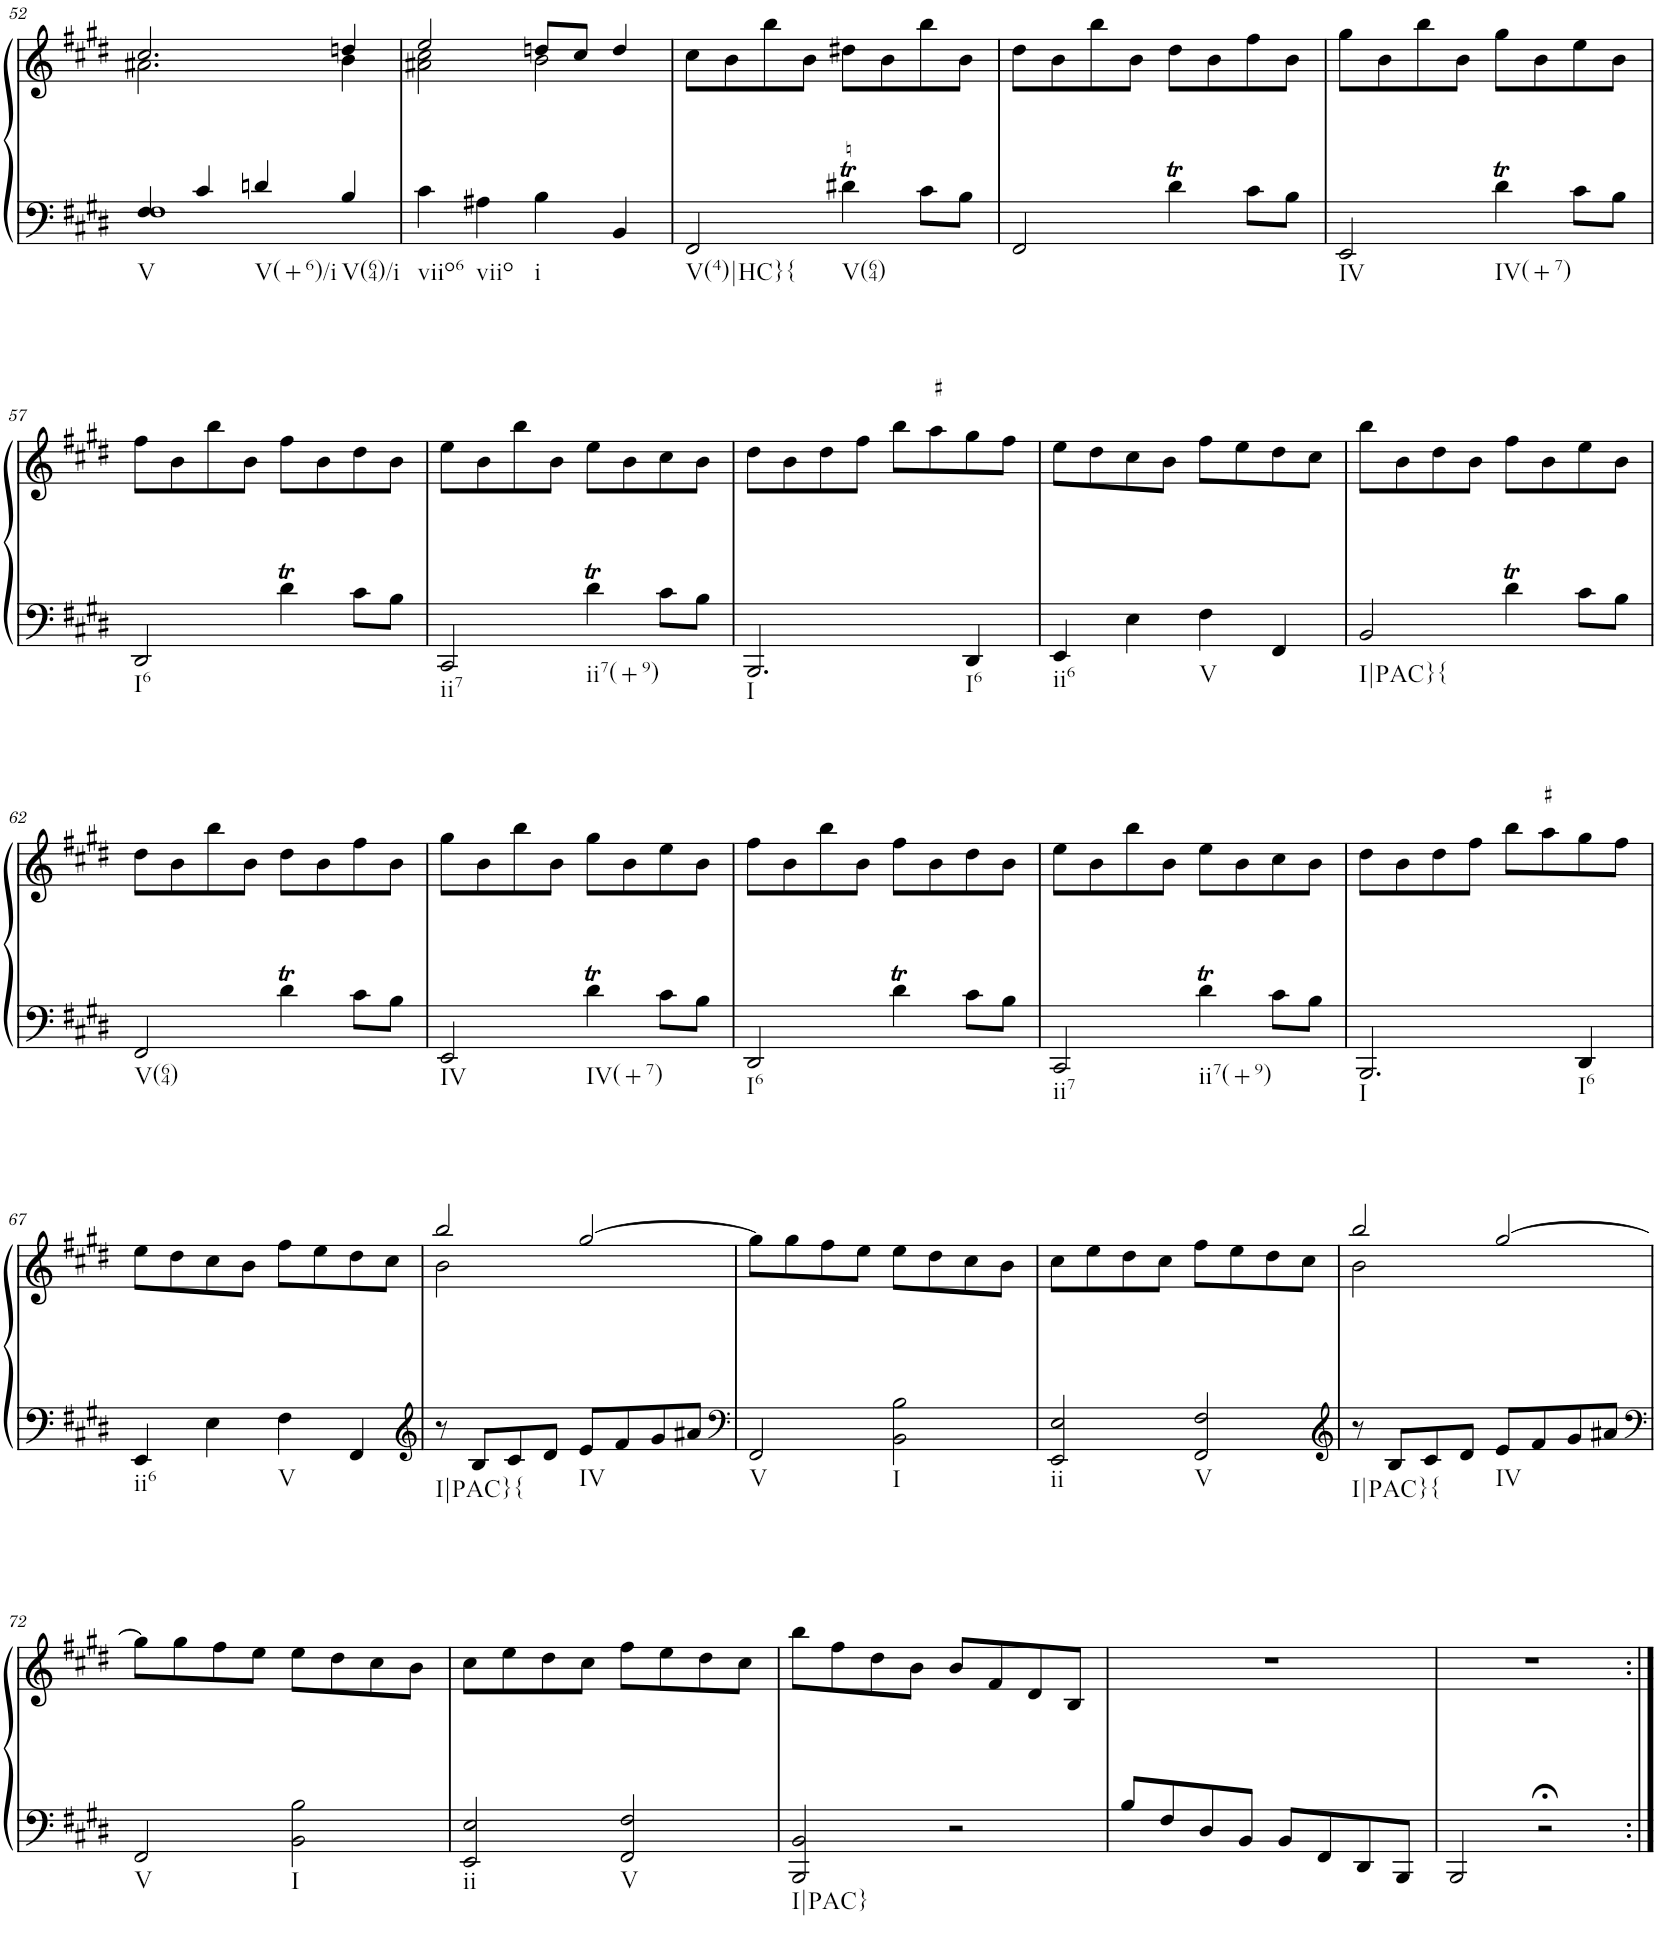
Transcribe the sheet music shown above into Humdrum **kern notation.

**kern	**kern
*part1	*part1
*staff2	*staff1
*I"Piano	*
*I'Pno.	*
!!LO:PB:g=z
*clefF4	*clefG2
*k[f#c#g#d#]	*k[f#c#g#d#]
*M2/2	*M2/2
*met(c|)	*met(c|)
=52	=52
*^	*^
!LO:TX:b:t=V	!	!	!
4F#/	1F#	2.cc#/	2.a#X\
4c#/	.	.	.
!LO:TX:b:t=V(+6)/i	!	!	!
4dn/	.	.	.
!LO:TX:b:t=V(64)/i	!	!	!
4B/	.	4ddn/	4b\
*v	*v	*	*
=53	=53	=53
!LO:TX:b:t=viio6	!	!
4c#\	2ee/	2a#X\ 2cc#\
!LO:TX:b:t=viio	!	!
4A#X\	.	.
!LO:TX:b:t=i	!	!
4B\	8ddn/L	2b\
.	8cc#/J	.
4BB/	4dd/	.
*	*v	*v
=54	=54
!LO:TX:b:t=V(4)|HC}{	!
2FF#/	8cc#\L
.	8b\
.	8bb\
.	8b\J
!LO:TX:b:t=V(64)	!
4d#Xt\	8dd#X\L
.	8b\
8c#\L	8bb\
8B\J	8b\J
=55	=55
2FF#/	8dd#\L
.	8b\
.	8bb\
.	8b\J
4d#t\	8dd#\L
.	8b\
8c#\L	8ff#\
8B\J	8b\J
=56	=56
!LO:TX:b:t=IV	!
2EE/	8gg#\L
.	8b\
.	8bb\
.	8b\J
!LO:TX:b:t=IV(+7)	!
4d#t\	8gg#\L
.	8b\
8c#\L	8ee\
8B\J	8b\J
!!LO:LB:g=z
=57	=57
!LO:TX:b:t=I6	!
2DD#/	8ff#\L
.	8b\
.	8bb\
.	8b\J
4d#t\	8ff#\L
.	8b\
8c#\L	8dd#\
8B\J	8b\J
=58	=58
!LO:TX:b:t=ii7	!
2CC#/	8ee\L
.	8b\
.	8bb\
.	8b\J
!LO:TX:b:t=ii7(+9)	!
4d#t\	8ee\L
.	8b\
8c#\L	8cc#\
8B\J	8b\J
=59	=59
!LO:TX:b:t=I	!
2.BBB/	8dd#\L
.	8b\
.	8dd#\
.	8ff#\J
.	8bb\L
!	!LO:TX:a:t=♯
.	8aa\
!LO:TX:b:t=I6	!
4DD#/	8gg#\
.	8ff#\J
=60	=60
!LO:TX:b:t=ii6	!
4EE/	8ee\L
.	8dd#\
4E\	8cc#\
.	8b\J
!LO:TX:b:t=V	!
4F#\	8ff#\L
.	8ee\
4FF#/	8dd#\
.	8cc#\J
=61	=61
!LO:TX:b:t=I|PAC}{	!
2BB/	8bb\L
.	8b\
.	8dd#\
.	8b\J
4d#t\	8ff#\L
.	8b\
8c#\L	8ee\
8B\J	8b\J
!!LO:LB:g=z
=62	=62
!LO:TX:b:t=V(64)	!
2FF#/	8dd#\L
.	8b\
.	8bb\
.	8b\J
4d#t\	8dd#\L
.	8b\
8c#\L	8ff#\
8B\J	8b\J
=63	=63
!LO:TX:b:t=IV	!
2EE/	8gg#\L
.	8b\
.	8bb\
.	8b\J
!LO:TX:b:t=IV(+7)	!
4d#t\	8gg#\L
.	8b\
8c#\L	8ee\
8B\J	8b\J
=64	=64
!LO:TX:b:t=I6	!
2DD#/	8ff#\L
.	8b\
.	8bb\
.	8b\J
4d#t\	8ff#\L
.	8b\
8c#\L	8dd#\
8B\J	8b\J
=65	=65
!LO:TX:b:t=ii7	!
2CC#/	8ee\L
.	8b\
.	8bb\
.	8b\J
!LO:TX:b:t=ii7(+9)	!
4d#t\	8ee\L
.	8b\
8c#\L	8cc#\
8B\J	8b\J
=66	=66
!LO:TX:b:t=I	!
2.BBB/	8dd#\L
.	8b\
.	8dd#\
.	8ff#\J
.	8bb\L
!	!LO:TX:a:t=♯
.	8aa\
!LO:TX:b:t=I6	!
4DD#/	8gg#\
.	8ff#\J
!!LO:LB:g=z
=67	=67
!LO:TX:b:t=ii6	!
4EE/	8ee\L
.	8dd#\
4E\	8cc#\
.	8b\J
!LO:TX:b:t=V	!
4F#\	8ff#\L
.	8ee\
4FF#/	8dd#\
.	8cc#\J
=68	=68
*clefG2	*
*	*^
!LO:TX:b:t=I|PAC}{	!	!
8r	2bb/	2b\
8B/L	.	.
8c#/	.	.
8d#/J	.	.
!LO:TX:b:t=IV	!	!
8e/L	[2gg#/	2ryy
8f#/	.	.
8g#/	.	.
8a#X/J	.	.
*	*v	*v
=69	=69
*clefF4	*
!LO:TX:b:t=V	!
2FF#/	8gg#\L]
.	8gg#\
.	8ff#\
.	8ee\J
!LO:TX:b:t=I	!
2BB\ 2B\	8ee\L
.	8dd#\
.	8cc#\
.	8b\J
=70	=70
!LO:TX:b:t=ii	!
2EE/ 2E/	8cc#\L
.	8ee\
.	8dd#\
.	8cc#\J
!LO:TX:b:t=V	!
2FF#/ 2F#/	8ff#\L
.	8ee\
.	8dd#\
.	8cc#\J
=71	=71
*clefG2	*
*	*^
!LO:TX:b:t=I|PAC}{	!	!
8r	2bb/	2b\
8B/L	.	.
8c#/	.	.
8d#/J	.	.
!LO:TX:b:t=IV	!	!
8e/L	[2gg#/	2ryy
8f#/	.	.
8g#/	.	.
8a#X/J	.	.
*	*v	*v
!!LO:LB:g=z
=72	=72
*clefF4	*
!LO:TX:b:t=V	!
2FF#/	8gg#\L]
.	8gg#\
.	8ff#\
.	8ee\J
!LO:TX:b:t=I	!
2BB\ 2B\	8ee\L
.	8dd#\
.	8cc#\
.	8b\J
=73	=73
!LO:TX:b:t=ii	!
2EE/ 2E/	8cc#\L
.	8ee\
.	8dd#\
.	8cc#\J
!LO:TX:b:t=V	!
2FF#/ 2F#/	8ff#\L
.	8ee\
.	8dd#\
.	8cc#\J
=74	=74
!LO:TX:b:t=I|PAC}	!
2BBB/ 2BB/	8bb\L
.	8ff#\
.	8dd#\
.	8b\J
2r	8b/L
.	8f#/
.	8d#/
.	8B/J
=75	=75
8B/L	1r
8F#/	.
8D#/	.
8BB/J	.
8BB/L	.
8FF#/	.
8DD#/	.
8BBB/J	.
=76	=76
2BBB/	1r
2r;<	.
=:|!	=:|!
*-	*-
